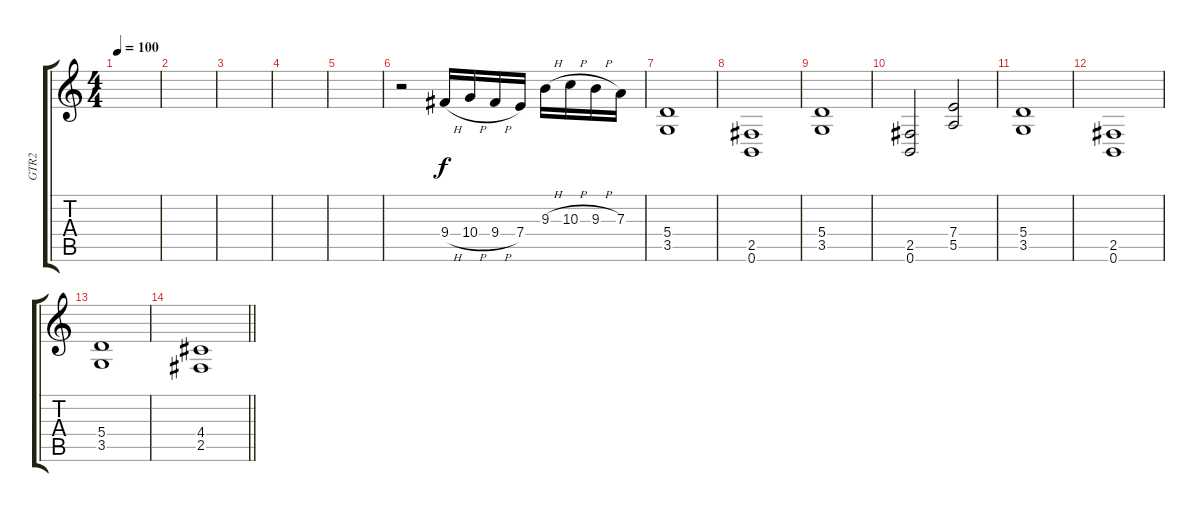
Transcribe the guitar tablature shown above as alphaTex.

\track ("GTR2" "GTR2") {instrument distortionguitar}
\staff {score tabs}
\tuning (B3 Gb3 D3 A2 E2 B1) {hide}
\ts (4 4)
\tempo 100
\clef g2
\ks c
|
|
|
|
|
r.2 9.4{h}.16 10.4{h}.16 9.4{h}.16 7.4.16 9.3{h}.16 10.3{h}.16 9.3{h}.16 7.3.16 |
(5.4 3.5).1 |
(2.5 0.6).1 |
(5.4 3.5).1 |
(2.5 0.6).2 (7.4 5.5).2 |
(5.4 3.5).1 |
(2.5 0.6).1 |
(5.4 3.5).1 |
\barLineRight lightlight
(4.4 2.5).1
